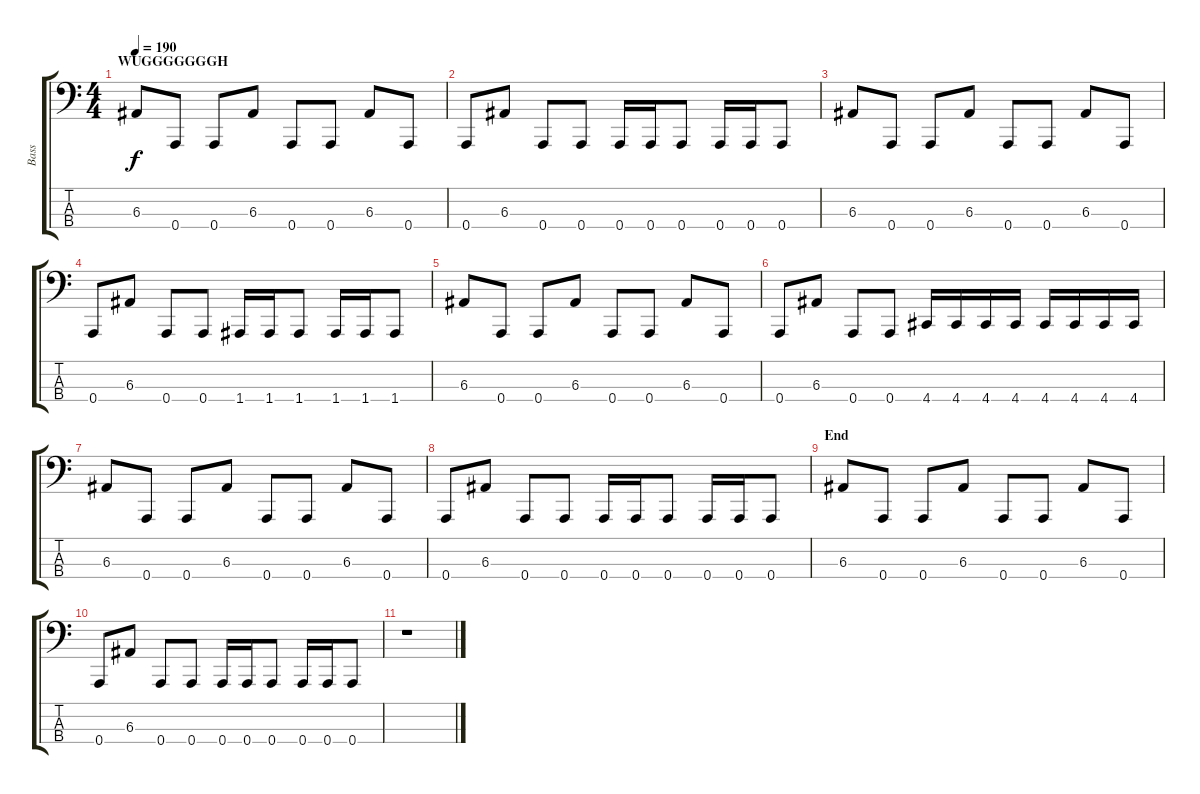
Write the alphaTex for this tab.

\track ("Bass" "Bass") {instrument electricbasspick}
\staff {score tabs}
\tuning (D2 A1 E1 A0) {hide}
\ts (4 4)
\section ("" "WUGGGGGGGH")
\tempo 190
\clef f4
\ks c
6.3.8{dy f} 0.4.8 0.4.8 6.3.8 0.4.8 0.4.8 6.3.8 0.4.8 |
0.4.8 6.3.8 0.4.8 0.4.8 0.4.16 0.4.16 0.4.8 0.4.16 0.4.16 0.4.8 |
6.3.8 0.4.8 0.4.8 6.3.8 0.4.8 0.4.8 6.3.8 0.4.8 |
0.4.8 6.3.8 0.4.8 0.4.8 1.4.16 1.4.16 1.4.8 1.4.16 1.4.16 1.4.8 |
6.3.8 0.4.8 0.4.8 6.3.8 0.4.8 0.4.8 6.3.8 0.4.8 |
0.4.8 6.3.8 0.4.8 0.4.8 4.4.16 4.4.16 4.4.16 4.4.16 4.4.16 4.4.16 4.4.16 4.4.16 |
6.3.8 0.4.8 0.4.8 6.3.8 0.4.8 0.4.8 6.3.8 0.4.8 |
0.4.8 6.3.8 0.4.8 0.4.8 0.4.16 0.4.16 0.4.8 0.4.16 0.4.16 0.4.8 |
\section ("" "End")
6.3.8 0.4.8 0.4.8 6.3.8 0.4.8 0.4.8 6.3.8 0.4.8 |
0.4.8 6.3.8 0.4.8 0.4.8 0.4.16 0.4.16 0.4.8 0.4.16 0.4.16 0.4.8 |
r.1
